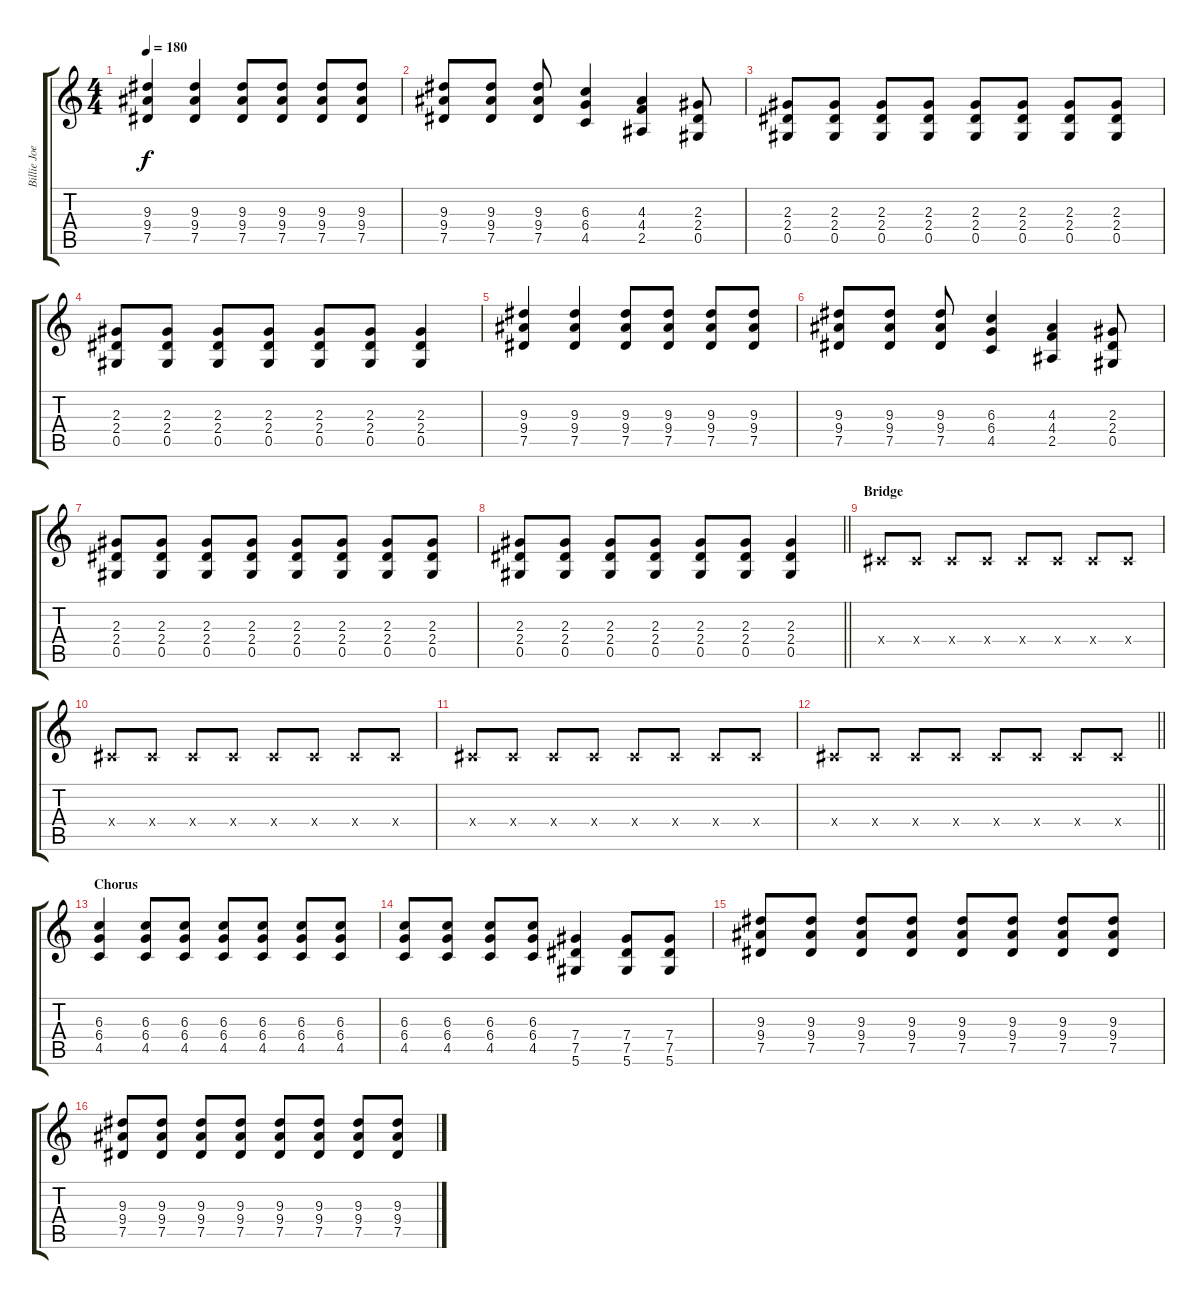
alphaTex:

\track ("Billie Joe" "Billie Joe") {instrument distortionguitar}
\staff {score tabs}
\tuning (Eb4 Bb3 Gb3 Db3 Ab2 Eb2) {hide}
\ts (4 4)
\tempo 180
\clef g2
\ks c
(9.3 9.4 7.5).4{dy f} (9.3 9.4 7.5).4 (9.3 9.4 7.5).8 (9.3 9.4 7.5).8 (9.3 9.4 7.5).8 (9.3 9.4 7.5).8 |
(9.3 9.4 7.5).8 (9.3 9.4 7.5).8 (9.3 9.4 7.5).8 (6.3 6.4 4.5).4 (4.3 4.4 2.5).4 (2.3 2.4 0.5).8 |
(2.3 2.4 0.5).8 (2.3 2.4 0.5).8 (2.3 2.4 0.5).8 (2.3 2.4 0.5).8 (2.3 2.4 0.5).8 (2.3 2.4 0.5).8 (2.3 2.4 0.5).8 (2.3 2.4 0.5).8 |
(2.3 2.4 0.5).8 (2.3 2.4 0.5).8 (2.3 2.4 0.5).8 (2.3 2.4 0.5).8 (2.3 2.4 0.5).8 (2.3 2.4 0.5).8 (2.3 2.4 0.5).4 |
(9.3 9.4 7.5).4 (9.3 9.4 7.5).4 (9.3 9.4 7.5).8 (9.3 9.4 7.5).8 (9.3 9.4 7.5).8 (9.3 9.4 7.5).8 |
(9.3 9.4 7.5).8 (9.3 9.4 7.5).8 (9.3 9.4 7.5).8 (6.3 6.4 4.5).4 (4.3 4.4 2.5).4 (2.3 2.4 0.5).8 |
(2.3 2.4 0.5).8 (2.3 2.4 0.5).8 (2.3 2.4 0.5).8 (2.3 2.4 0.5).8 (2.3 2.4 0.5).8 (2.3 2.4 0.5).8 (2.3 2.4 0.5).8 (2.3 2.4 0.5).8 |
\barLineRight lightlight
(2.3 2.4 0.5).8 (2.3 2.4 0.5).8 (2.3 2.4 0.5).8 (2.3 2.4 0.5).8 (2.3 2.4 0.5).8 (2.3 2.4 0.5).8 (2.3 2.4 0.5).4 |
\section ("" "Bridge")
0.4{x}.8 0.4{x}.8 0.4{x}.8 0.4{x}.8 0.4{x}.8 0.4{x}.8 0.4{x}.8 0.4{x}.8 |
0.4{x}.8 0.4{x}.8 0.4{x}.8 0.4{x}.8 0.4{x}.8 0.4{x}.8 0.4{x}.8 0.4{x}.8 |
0.4{x}.8 0.4{x}.8 0.4{x}.8 0.4{x}.8 0.4{x}.8 0.4{x}.8 0.4{x}.8 0.4{x}.8 |
\barLineRight lightlight
0.4{x}.8 0.4{x}.8 0.4{x}.8 0.4{x}.8 0.4{x}.8 0.4{x}.8 0.4{x}.8 0.4{x}.8 |
\section ("" "Chorus")
(6.3 6.4 4.5).4 (6.3 6.4 4.5).8 (6.3 6.4 4.5).8 (6.3 6.4 4.5).8 (6.3 6.4 4.5).8 (6.3 6.4 4.5).8 (6.3 6.4 4.5).8 |
(6.3 6.4 4.5).8 (6.3 6.4 4.5).8 (6.3 6.4 4.5).8 (6.3 6.4 4.5).8 (7.4 7.5 5.6).4 (7.4 7.5 5.6).8 (7.4 7.5 5.6).8 |
(9.3 9.4 7.5).8 (9.3 9.4 7.5).8 (9.3 9.4 7.5).8 (9.3 9.4 7.5).8 (9.3 9.4 7.5).8 (9.3 9.4 7.5).8 (9.3 9.4 7.5).8 (9.3 9.4 7.5).8 |
(9.3 9.4 7.5).8 (9.3 9.4 7.5).8 (9.3 9.4 7.5).8 (9.3 9.4 7.5).8 (9.3 9.4 7.5).8 (9.3 9.4 7.5).8 (9.3 9.4 7.5).8 (9.3 9.4 7.5).8
